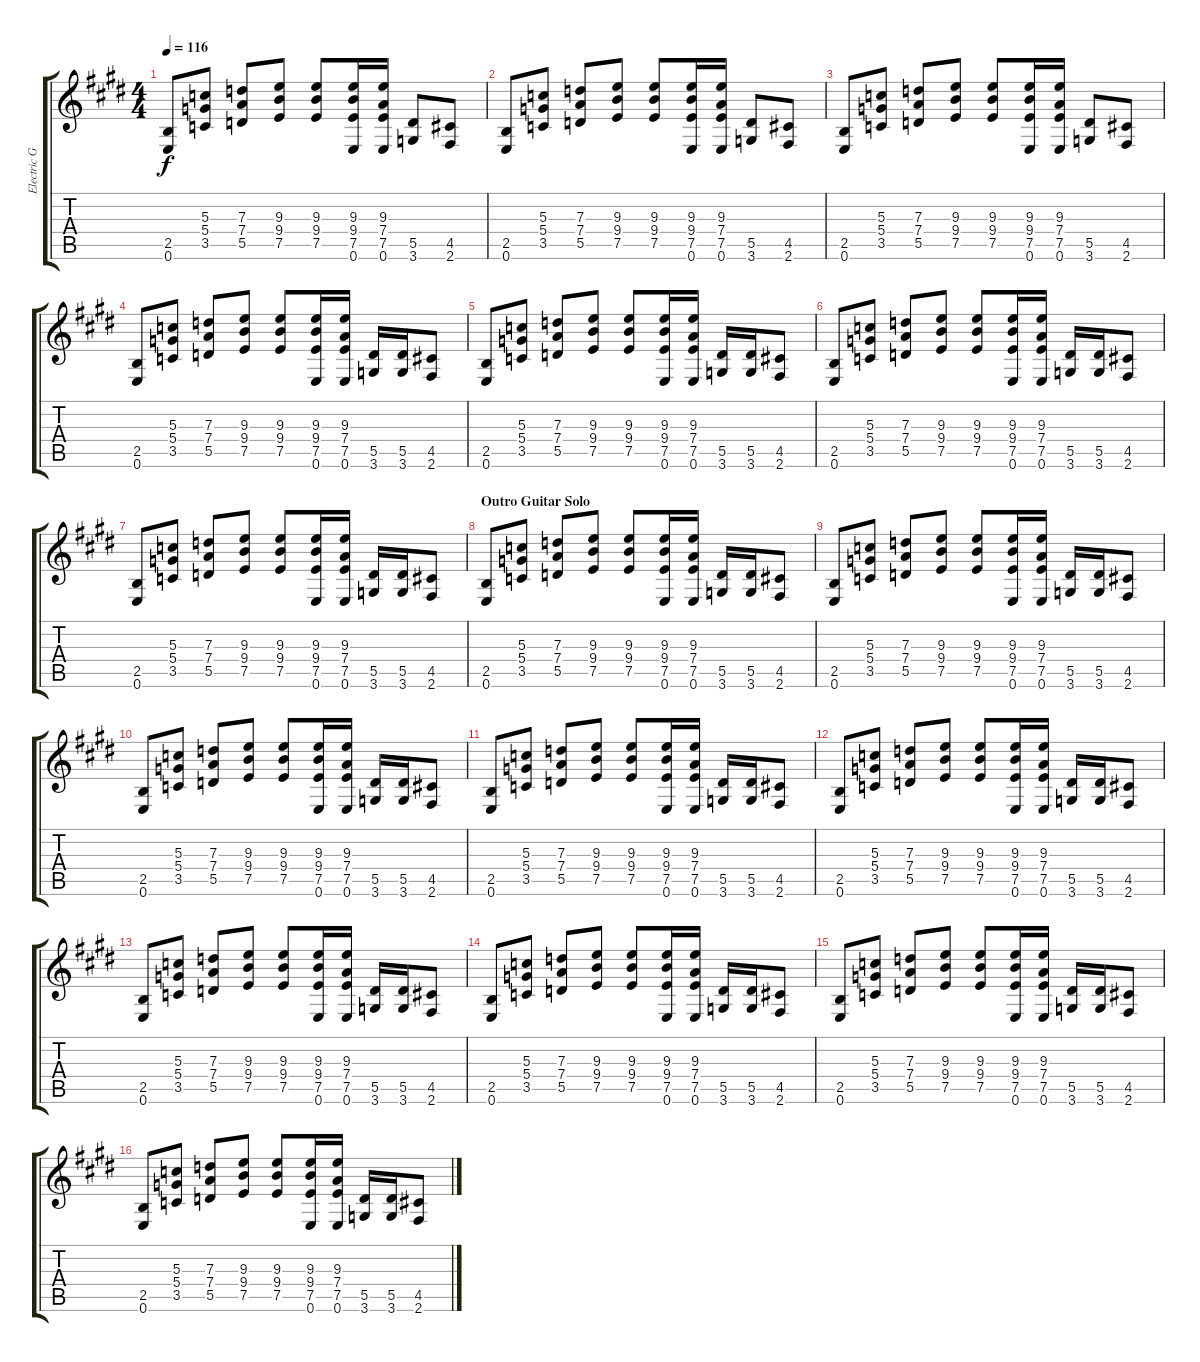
\track ("Electric Guitar 6" "Electric G") {instrument distortionguitar}
\staff {score tabs}
\tuning (E4 B3 G3 D3 A2 E2) {hide}
\ts (4 4)
\tempo 116
\clef g2
\ks e
(2.5 0.6).8{dy f} (5.3 5.4 3.5).8 (7.3 7.4 5.5).8 (9.3 9.4 7.5).8 (9.3 9.4 7.5).8 (9.3 9.4 7.5 0.6).16 (9.3 7.4 7.5 0.6).16 (5.5 3.6).8 (4.5 2.6).8 |
\ks c#minor
(2.5 0.6).8 (5.3 5.4 3.5).8 (7.3 7.4 5.5).8 (9.3 9.4 7.5).8 (9.3 9.4 7.5).8 (9.3 9.4 7.5 0.6).16 (9.3 7.4 7.5 0.6).16 (5.5 3.6).8 (4.5 2.6).8 |
(2.5 0.6).8 (5.3 5.4 3.5).8 (7.3 7.4 5.5).8 (9.3 9.4 7.5).8 (9.3 9.4 7.5).8 (9.3 9.4 7.5 0.6).16 (9.3 7.4 7.5 0.6).16 (5.5 3.6).8 (4.5 2.6).8 |
\ks e
(2.5 0.6).8 (5.3 5.4 3.5).8 (7.3 7.4 5.5).8 (9.3 9.4 7.5).8 (9.3 9.4 7.5).8 (9.3 9.4 7.5 0.6).16 (9.3 7.4 7.5 0.6).16 (5.5 3.6).16 (5.5 3.6).16 (4.5 2.6).8 |
\ks c#minor
(2.5 0.6).8 (5.3 5.4 3.5).8 (7.3 7.4 5.5).8 (9.3 9.4 7.5).8 (9.3 9.4 7.5).8 (9.3 9.4 7.5 0.6).16 (9.3 7.4 7.5 0.6).16 (5.5 3.6).16 (5.5 3.6).16 (4.5 2.6).8 |
(2.5 0.6).8 (5.3 5.4 3.5).8 (7.3 7.4 5.5).8 (9.3 9.4 7.5).8 (9.3 9.4 7.5).8 (9.3 9.4 7.5 0.6).16 (9.3 7.4 7.5 0.6).16 (5.5 3.6).16 (5.5 3.6).16 (4.5 2.6).8 |
\ks e
(2.5 0.6).8 (5.3 5.4 3.5).8 (7.3 7.4 5.5).8 (9.3 9.4 7.5).8 (9.3 9.4 7.5).8 (9.3 9.4 7.5 0.6).16 (9.3 7.4 7.5 0.6).16 (5.5 3.6).16 (5.5 3.6).16 (4.5 2.6).8 |
\section ("" "Outro Guitar Solo")
\ks c#minor
(2.5 0.6).8 (5.3 5.4 3.5).8 (7.3 7.4 5.5).8 (9.3 9.4 7.5).8 (9.3 9.4 7.5).8 (9.3 9.4 7.5 0.6).16 (9.3 7.4 7.5 0.6).16 (5.5 3.6).16 (5.5 3.6).16 (4.5 2.6).8 |
(2.5 0.6).8 (5.3 5.4 3.5).8 (7.3 7.4 5.5).8 (9.3 9.4 7.5).8 (9.3 9.4 7.5).8 (9.3 9.4 7.5 0.6).16 (9.3 7.4 7.5 0.6).16 (5.5 3.6).16 (5.5 3.6).16 (4.5 2.6).8 |
\ks e
(2.5 0.6).8 (5.3 5.4 3.5).8 (7.3 7.4 5.5).8 (9.3 9.4 7.5).8 (9.3 9.4 7.5).8 (9.3 9.4 7.5 0.6).16 (9.3 7.4 7.5 0.6).16 (5.5 3.6).16 (5.5 3.6).16 (4.5 2.6).8 |
\ks c#minor
(2.5 0.6).8 (5.3 5.4 3.5).8 (7.3 7.4 5.5).8 (9.3 9.4 7.5).8 (9.3 9.4 7.5).8 (9.3 9.4 7.5 0.6).16 (9.3 7.4 7.5 0.6).16 (5.5 3.6).16 (5.5 3.6).16 (4.5 2.6).8 |
(2.5 0.6).8 (5.3 5.4 3.5).8 (7.3 7.4 5.5).8 (9.3 9.4 7.5).8 (9.3 9.4 7.5).8 (9.3 9.4 7.5 0.6).16 (9.3 7.4 7.5 0.6).16 (5.5 3.6).16 (5.5 3.6).16 (4.5 2.6).8 |
\ks e
(2.5 0.6).8 (5.3 5.4 3.5).8 (7.3 7.4 5.5).8 (9.3 9.4 7.5).8 (9.3 9.4 7.5).8 (9.3 9.4 7.5 0.6).16 (9.3 7.4 7.5 0.6).16 (5.5 3.6).16 (5.5 3.6).16 (4.5 2.6).8 |
\ks c#minor
(2.5 0.6).8 (5.3 5.4 3.5).8 (7.3 7.4 5.5).8 (9.3 9.4 7.5).8 (9.3 9.4 7.5).8 (9.3 9.4 7.5 0.6).16 (9.3 7.4 7.5 0.6).16 (5.5 3.6).16 (5.5 3.6).16 (4.5 2.6).8 |
\ks e
(2.5 0.6).8 (5.3 5.4 3.5).8 (7.3 7.4 5.5).8 (9.3 9.4 7.5).8 (9.3 9.4 7.5).8 (9.3 9.4 7.5 0.6).16 (9.3 7.4 7.5 0.6).16 (5.5 3.6).16 (5.5 3.6).16 (4.5 2.6).8 |
\ks c#minor
(2.5 0.6).8 (5.3 5.4 3.5).8 (7.3 7.4 5.5).8 (9.3 9.4 7.5).8 (9.3 9.4 7.5).8 (9.3 9.4 7.5 0.6).16 (9.3 7.4 7.5 0.6).16 (5.5 3.6).16 (5.5 3.6).16 (4.5 2.6).8
